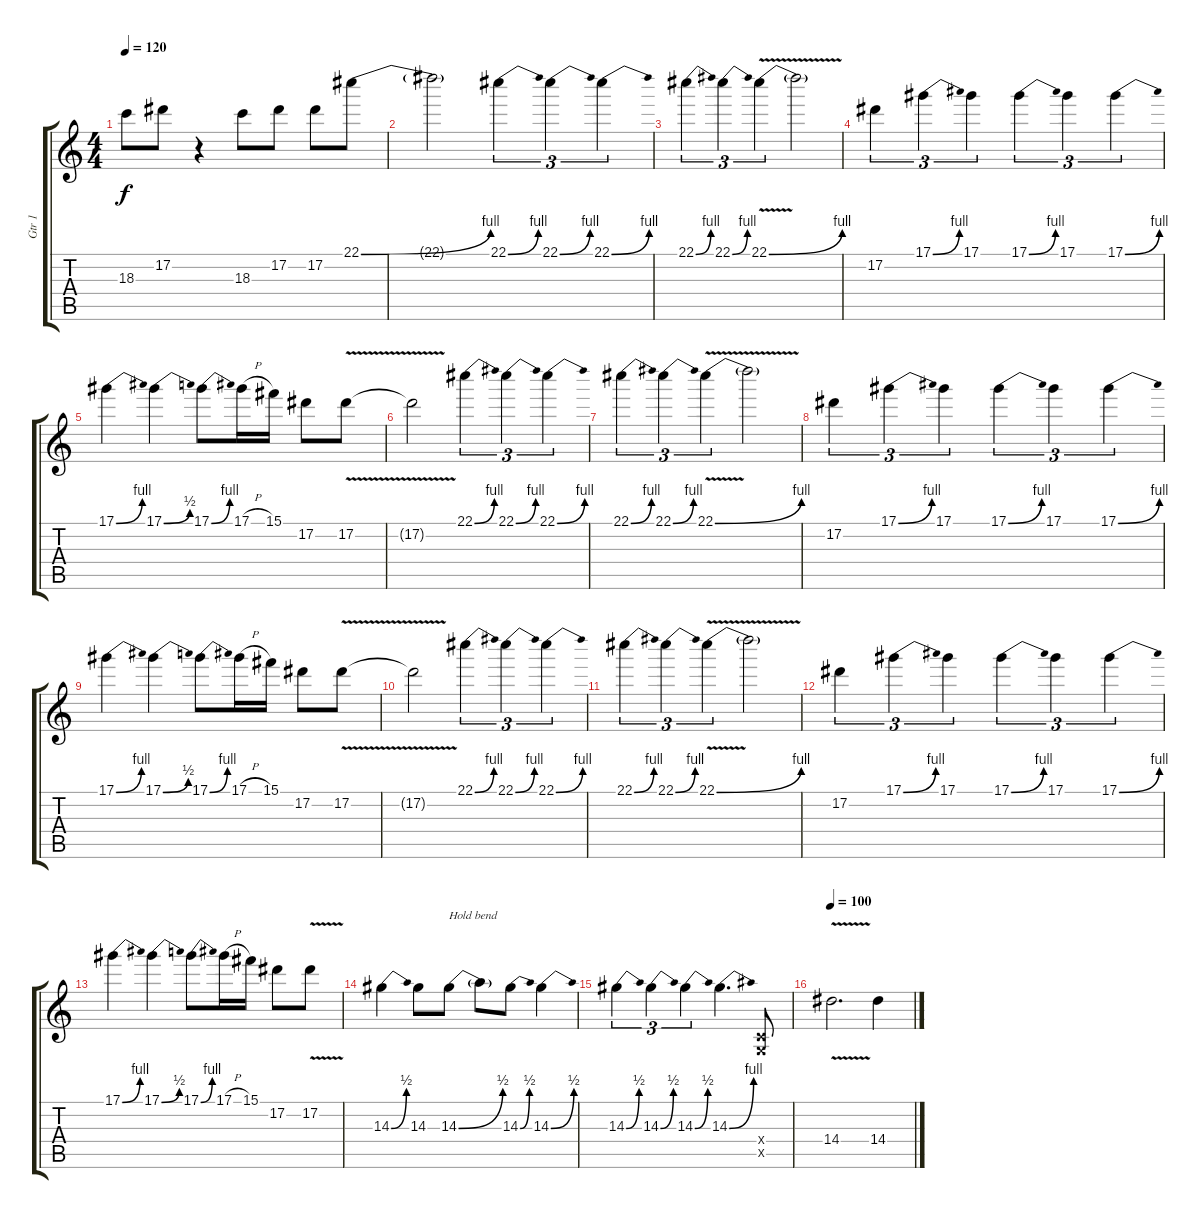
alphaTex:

\track ("Gtr 1" "Gtr 1") {instrument distortionguitar}
\staff {score tabs}
\tuning (Eb4 Bb3 Gb3 Db3 Ab2 Eb2) {hide}
\ts (4 4)
\tempo 120
\clef g2
\ks c
18.3.8{dy f} 17.2.8 r.4 18.3.8 17.2.8 17.2.8 22.1{be (bend 0 0 60 4)}.8 |
22.1{t}.2 22.1{be (bend 0 0 60 4)}.4{tu (3 2)} 22.1{be (bend 0 0 60 4)}.4{tu (3 2)} 22.1{be (bend 0 0 60 4)}.4{tu (3 2)} |
22.1{be (bend 0 0 60 4)}.4{tu (3 2)} 22.1{be (bend 0 0 60 4)}.4{tu (3 2)} 22.1{be (bend 0 0 60 4) v}.4{tu (3 2)} 22.1{t}.2 |
17.2.4{tu (3 2)} 17.1{be (bend 0 0 60 4)}.4{tu (3 2)} 17.1.4{tu (3 2)} 17.1{be (bend 0 0 60 4)}.4{tu (3 2)} 17.1.4{tu (3 2)} 17.1{be (bend 0 0 60 4)}.4{tu (3 2)} |
17.1{be (bend 0 0 60 4)}.4 17.1{be (bend 0 0 60 2)}.4 17.1{be (bend 0 0 60 4)}.8 17.1{h}.16 15.1.16 17.2.8 17.2{v}.8 |
17.2{t}.2 22.1{be (bend 0 0 60 4)}.4{tu (3 2)} 22.1{be (bend 0 0 60 4)}.4{tu (3 2)} 22.1{be (bend 0 0 60 4)}.4{tu (3 2)} |
22.1{be (bend 0 0 60 4)}.4{tu (3 2)} 22.1{be (bend 0 0 60 4)}.4{tu (3 2)} 22.1{be (bend 0 0 60 4) v}.4{tu (3 2)} 22.1{t}.2 |
17.2.4{tu (3 2)} 17.1{be (bend 0 0 60 4)}.4{tu (3 2)} 17.1.4{tu (3 2)} 17.1{be (bend 0 0 60 4)}.4{tu (3 2)} 17.1.4{tu (3 2)} 17.1{be (bend 0 0 60 4)}.4{tu (3 2)} |
17.1{be (bend 0 0 60 4)}.4 17.1{be (bend 0 0 60 2)}.4 17.1{be (bend 0 0 60 4)}.8 17.1{h}.16 15.1.16 17.2.8 17.2{v}.8 |
17.2{t}.2 22.1{be (bend 0 0 60 4)}.4{tu (3 2)} 22.1{be (bend 0 0 60 4)}.4{tu (3 2)} 22.1{be (bend 0 0 60 4)}.4{tu (3 2)} |
22.1{be (bend 0 0 60 4)}.4{tu (3 2)} 22.1{be (bend 0 0 60 4)}.4{tu (3 2)} 22.1{be (bend 0 0 60 4) v}.4{tu (3 2)} 22.1{t}.2 |
17.2.4{tu (3 2)} 17.1{be (bend 0 0 60 4)}.4{tu (3 2)} 17.1.4{tu (3 2)} 17.1{be (bend 0 0 60 4)}.4{tu (3 2)} 17.1.4{tu (3 2)} 17.1{be (bend 0 0 60 4)}.4{tu (3 2)} |
17.1{be (bend 0 0 60 4)}.4 17.1{be (bend 0 0 60 2)}.4 17.1{be (bend 0 0 60 4)}.8 17.1{h}.16 15.1.16 17.2.8 17.2{v}.8 |
14.3{be (bend 0 0 60 2)}.4 14.3.8 14.3{be (bend 0 0 60 2)}.8{txt "Hold bend"} 14.3{t}.8 14.3{be (bend 0 0 60 2)}.8 14.3{be (bend 0 0 60 2)}.4 |
14.3{be (bend 0 0 60 2)}.4{tu (3 2)} 14.3{be (bend 0 0 60 2)}.4{tu (3 2)} 14.3{be (bend 0 0 60 2)}.4{tu (3 2)} 14.3{be (bend 0 0 60 4)}.4{d} (-1.4{x} -1.5{x}).8 |
\tempo 100
14.4{v}.2{d} 14.4{ss}.4
